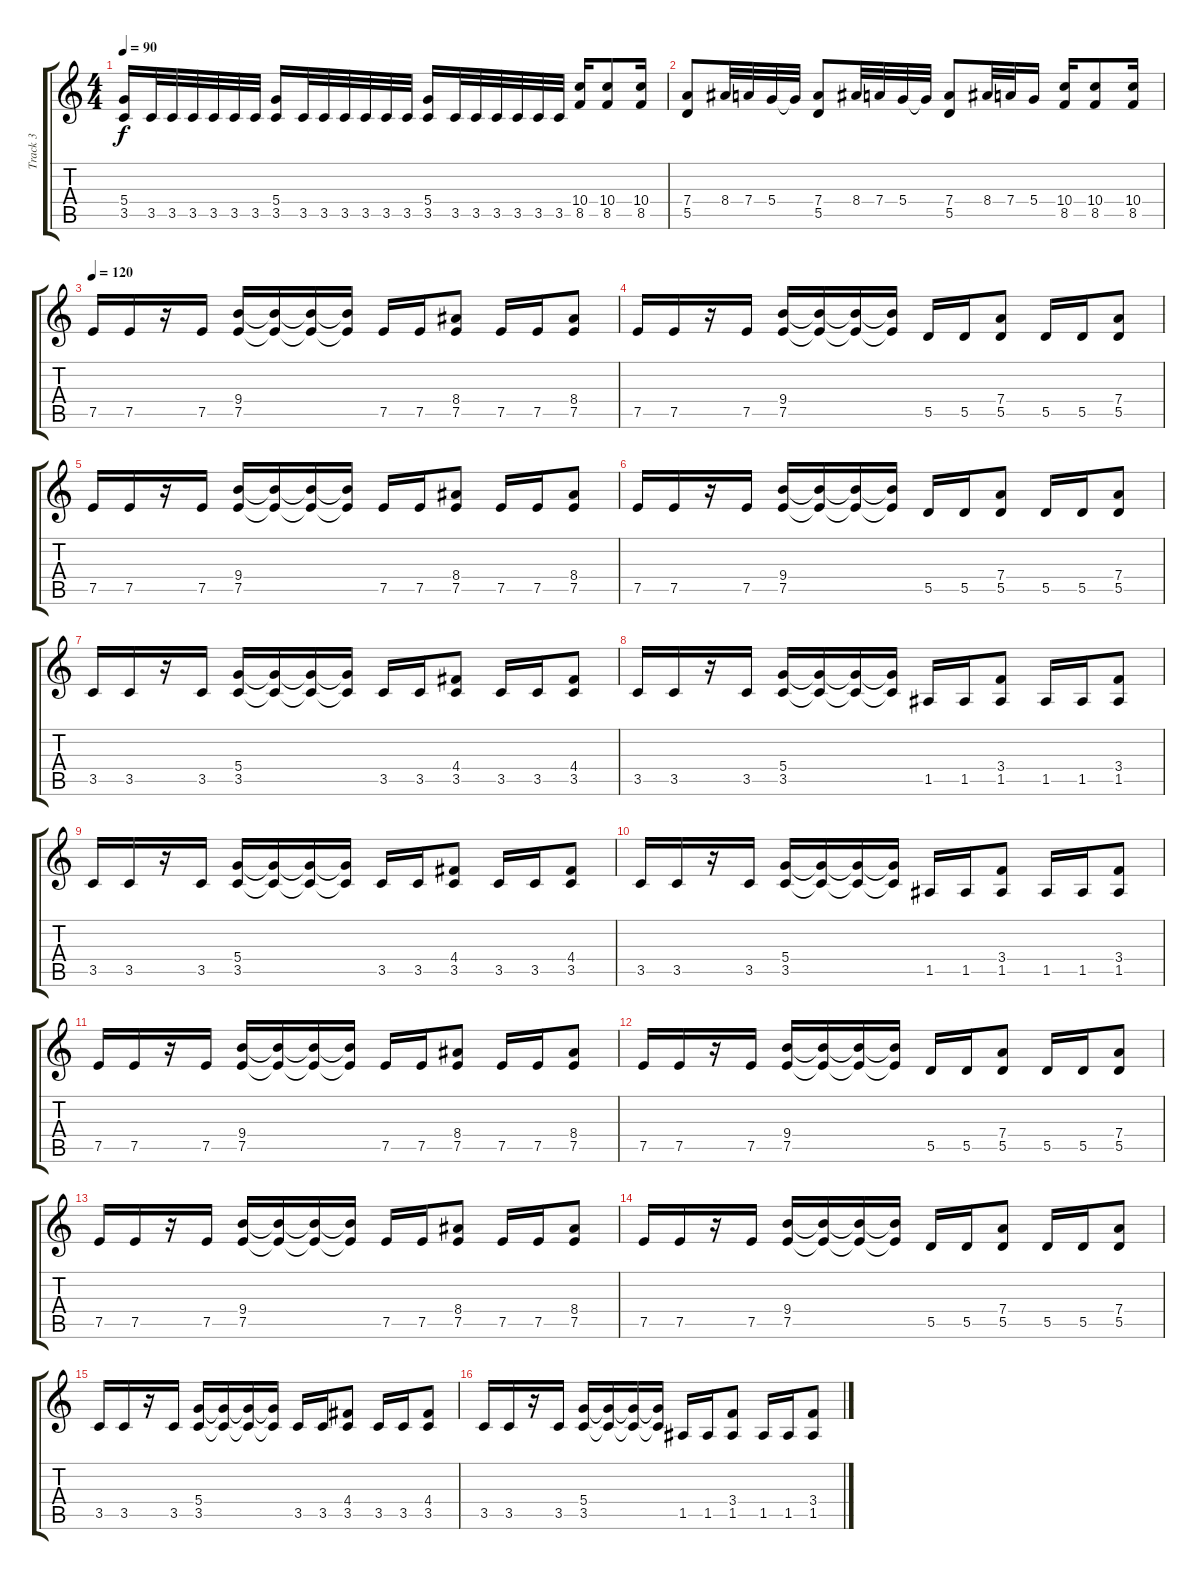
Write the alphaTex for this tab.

\track ("Track 3" "Track 3") {instrument distortionguitar}
\staff {score tabs}
\tuning (E4 B3 G3 D3 A2 E2) {hide}
\ts (4 4)
\tempo 90
\clef g2
\ks c
(5.4 3.5).16{dy f} 3.5.32 3.5.32 3.5.32 3.5.32 3.5.32 3.5.32 (5.4 3.5).16 3.5.32 3.5.32 3.5.32 3.5.32 3.5.32 3.5.32 (5.4 3.5).16 3.5.32 3.5.32 3.5.32 3.5.32 3.5.32 3.5.32 (10.4 8.5).16 (10.4 8.5).8 (10.4 8.5).16 |
(7.4 5.5).8 8.4.32 7.4.32 5.4.32 5.4{t}.32 (7.4 5.5).8 8.4.32 7.4.32 5.4.32 5.4{t}.32 (7.4 5.5).8 8.4.32 7.4.32 5.4.16 (10.4 8.5).16 (10.4 8.5).8 (10.4 8.5).16 |
\tempo 120
7.5.16 7.5.16 r.16 7.5.16 (9.4 7.5).16 (9.4{t} 7.5{t}).16 (9.4{t} 7.5{t}).16 (9.4{t} 7.5{t}).16 7.5.16 7.5.16 (8.4 7.5).8 7.5.16 7.5.16 (8.4 7.5).8 |
7.5.16 7.5.16 r.16 7.5.16 (9.4 7.5).16 (9.4{t} 7.5{t}).16 (9.4{t} 7.5{t}).16 (9.4{t} 7.5{t}).16 5.5.16 5.5.16 (7.4 5.5).8 5.5.16 5.5.16 (7.4 5.5).8 |
7.5.16 7.5.16 r.16 7.5.16 (9.4 7.5).16 (9.4{t} 7.5{t}).16 (9.4{t} 7.5{t}).16 (9.4{t} 7.5{t}).16 7.5.16 7.5.16 (8.4 7.5).8 7.5.16 7.5.16 (8.4 7.5).8 |
7.5.16 7.5.16 r.16 7.5.16 (9.4 7.5).16 (9.4{t} 7.5{t}).16 (9.4{t} 7.5{t}).16 (9.4{t} 7.5{t}).16 5.5.16 5.5.16 (7.4 5.5).8 5.5.16 5.5.16 (7.4 5.5).8 |
3.5.16 3.5.16 r.16 3.5.16 (5.4 3.5).16 (5.4{t} 3.5{t}).16 (5.4{t} 3.5{t}).16 (5.4{t} 3.5{t}).16 3.5.16 3.5.16 (4.4 3.5).8 3.5.16 3.5.16 (4.4 3.5).8 |
3.5.16 3.5.16 r.16 3.5.16 (5.4 3.5).16 (5.4{t} 3.5{t}).16 (5.4{t} 3.5{t}).16 (5.4{t} 3.5{t}).16 1.5.16 1.5.16 (3.4 1.5).8 1.5.16 1.5.16 (3.4 1.5).8 |
3.5.16 3.5.16 r.16 3.5.16 (5.4 3.5).16 (5.4{t} 3.5{t}).16 (5.4{t} 3.5{t}).16 (5.4{t} 3.5{t}).16 3.5.16 3.5.16 (4.4 3.5).8 3.5.16 3.5.16 (4.4 3.5).8 |
3.5.16 3.5.16 r.16 3.5.16 (5.4 3.5).16 (5.4{t} 3.5{t}).16 (5.4{t} 3.5{t}).16 (5.4{t} 3.5{t}).16 1.5.16 1.5.16 (3.4 1.5).8 1.5.16 1.5.16 (3.4 1.5).8 |
7.5.16 7.5.16 r.16 7.5.16 (9.4 7.5).16 (9.4{t} 7.5{t}).16 (9.4{t} 7.5{t}).16 (9.4{t} 7.5{t}).16 7.5.16 7.5.16 (8.4 7.5).8 7.5.16 7.5.16 (8.4 7.5).8 |
7.5.16 7.5.16 r.16 7.5.16 (9.4 7.5).16 (9.4{t} 7.5{t}).16 (9.4{t} 7.5{t}).16 (9.4{t} 7.5{t}).16 5.5.16 5.5.16 (7.4 5.5).8 5.5.16 5.5.16 (7.4 5.5).8 |
7.5.16 7.5.16 r.16 7.5.16 (9.4 7.5).16 (9.4{t} 7.5{t}).16 (9.4{t} 7.5{t}).16 (9.4{t} 7.5{t}).16 7.5.16 7.5.16 (8.4 7.5).8 7.5.16 7.5.16 (8.4 7.5).8 |
7.5.16 7.5.16 r.16 7.5.16 (9.4 7.5).16 (9.4{t} 7.5{t}).16 (9.4{t} 7.5{t}).16 (9.4{t} 7.5{t}).16 5.5.16 5.5.16 (7.4 5.5).8 5.5.16 5.5.16 (7.4 5.5).8 |
3.5.16 3.5.16 r.16 3.5.16 (5.4 3.5).16 (5.4{t} 3.5{t}).16 (5.4{t} 3.5{t}).16 (5.4{t} 3.5{t}).16 3.5.16 3.5.16 (4.4 3.5).8 3.5.16 3.5.16 (4.4 3.5).8 |
3.5.16 3.5.16 r.16 3.5.16 (5.4 3.5).16 (5.4{t} 3.5{t}).16 (5.4{t} 3.5{t}).16 (5.4{t} 3.5{t}).16 1.5.16 1.5.16 (3.4 1.5).8 1.5.16 1.5.16 (3.4 1.5).8
